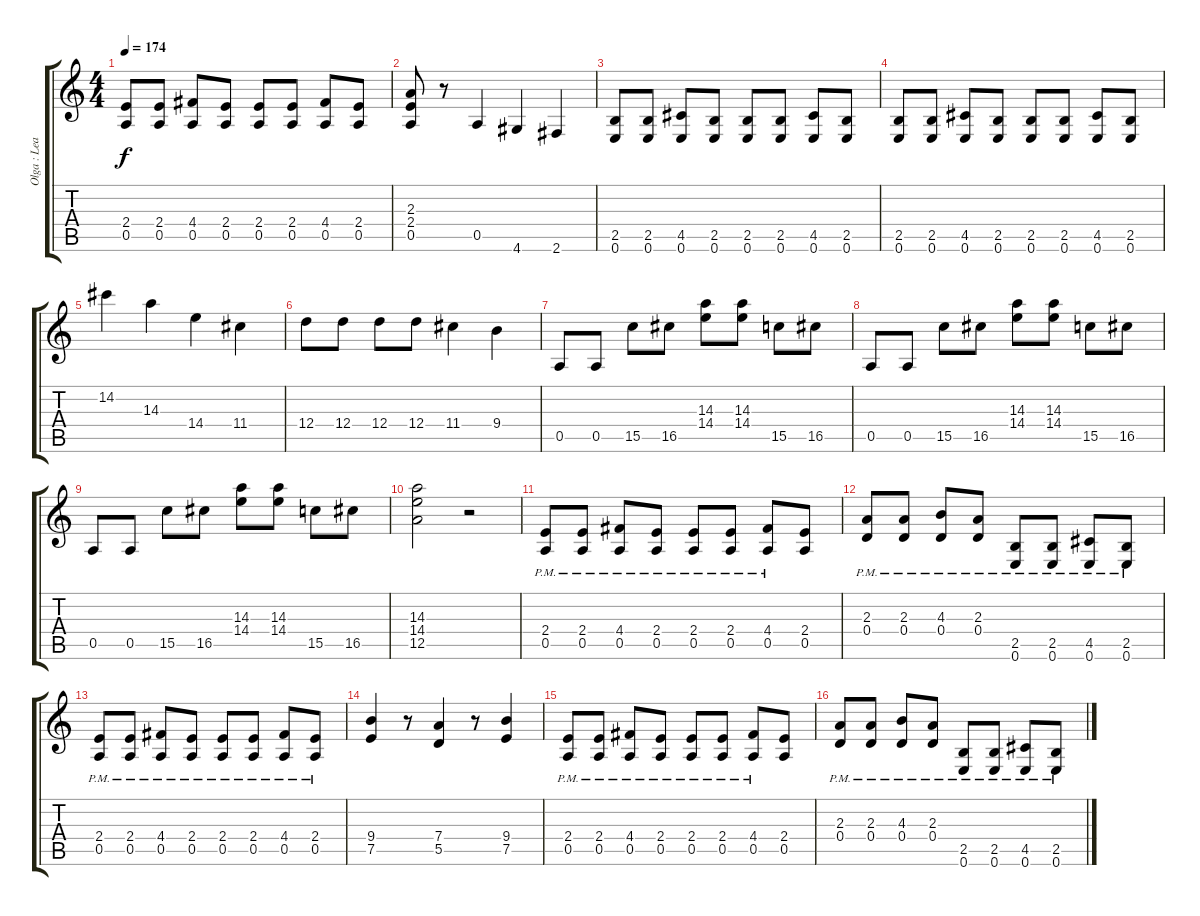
\track ("Olga : Lead Guitar" "Olga : Lea") {instrument overdrivenguitar}
\staff {score tabs}
\tuning (E4 B3 G3 D3 A2 E2) {hide}
\ts (4 4)
\tempo 174
\clef g2
\ks c
(2.4 0.5).8{dy f} (2.4 0.5).8 (4.4 0.5).8 (2.4 0.5).8 (2.4 0.5).8 (2.4 0.5).8 (4.4 0.5).8 (2.4 0.5).8 |
(2.3 2.4 0.5).8 r.8 0.5.4 4.6.4 2.6.4 |
(2.5 0.6).8 (2.5 0.6).8 (4.5 0.6).8 (2.5 0.6).8 (2.5 0.6).8 (2.5 0.6).8 (4.5 0.6).8 (2.5 0.6).8 |
(2.5 0.6).8 (2.5 0.6).8 (4.5 0.6).8 (2.5 0.6).8 (2.5 0.6).8 (2.5 0.6).8 (4.5 0.6).8 (2.5 0.6).8 |
14.2.4{instrument overdrivenguitar} 14.3.4 14.4.4 11.4.4 |
12.4.8 12.4.8 12.4.8 12.4.8 11.4.4 9.4.4 |
0.5.8 0.5.8 15.5.8 16.5.8 (14.3 14.4).8 (14.3 14.4).8 15.5.8 16.5.8 |
0.5.8 0.5.8 15.5.8 16.5.8 (14.3 14.4).8 (14.3 14.4).8 15.5.8 16.5.8 |
0.5.8 0.5.8 15.5.8 16.5.8 (14.3 14.4).8 (14.3 14.4).8 15.5.8 16.5.8 |
(14.3 14.4 12.5).2{instrument overdrivenguitar} r.2 |
(2.4{pm} 0.5{pm}).8 (2.4{pm} 0.5{pm}).8 (4.4{pm} 0.5{pm}).8 (2.4{pm} 0.5{pm}).8 (2.4{pm} 0.5{pm}).8 (2.4{pm} 0.5{pm}).8 (4.4{pm} 0.5{pm}).8 (2.4 0.5).8 |
(2.3{pm} 0.4{pm}).8 (2.3{pm} 0.4{pm}).8 (4.3{pm} 0.4{pm}).8 (2.3{pm} 0.4{pm}).8 (2.5{pm} 0.6{pm}).8 (2.5{pm} 0.6{pm}).8 (4.5{pm} 0.6{pm}).8 (2.5{pm} 0.6{pm}).8 |
(2.4{pm} 0.5{pm}).8 (2.4{pm} 0.5{pm}).8 (4.4{pm} 0.5{pm}).8 (2.4{pm} 0.5{pm}).8 (2.4{pm} 0.5{pm}).8 (2.4{pm} 0.5{pm}).8 (4.4{pm} 0.5{pm}).8 (2.4{pm} 0.5{pm}).8 |
(9.4 7.5).4 r.8 (7.4 5.5).4 r.8 (9.4 7.5).4 |
(2.4{pm} 0.5{pm}).8 (2.4{pm} 0.5{pm}).8 (4.4{pm} 0.5{pm}).8 (2.4{pm} 0.5{pm}).8 (2.4{pm} 0.5{pm}).8 (2.4{pm} 0.5{pm}).8 (4.4{pm} 0.5{pm}).8 (2.4 0.5).8 |
(2.3{pm} 0.4{pm}).8 (2.3{pm} 0.4{pm}).8 (4.3{pm} 0.4{pm}).8 (2.3{pm} 0.4{pm}).8 (2.5{pm} 0.6{pm}).8 (2.5{pm} 0.6{pm}).8 (4.5{pm} 0.6{pm}).8 (2.5{pm} 0.6{pm}).8
